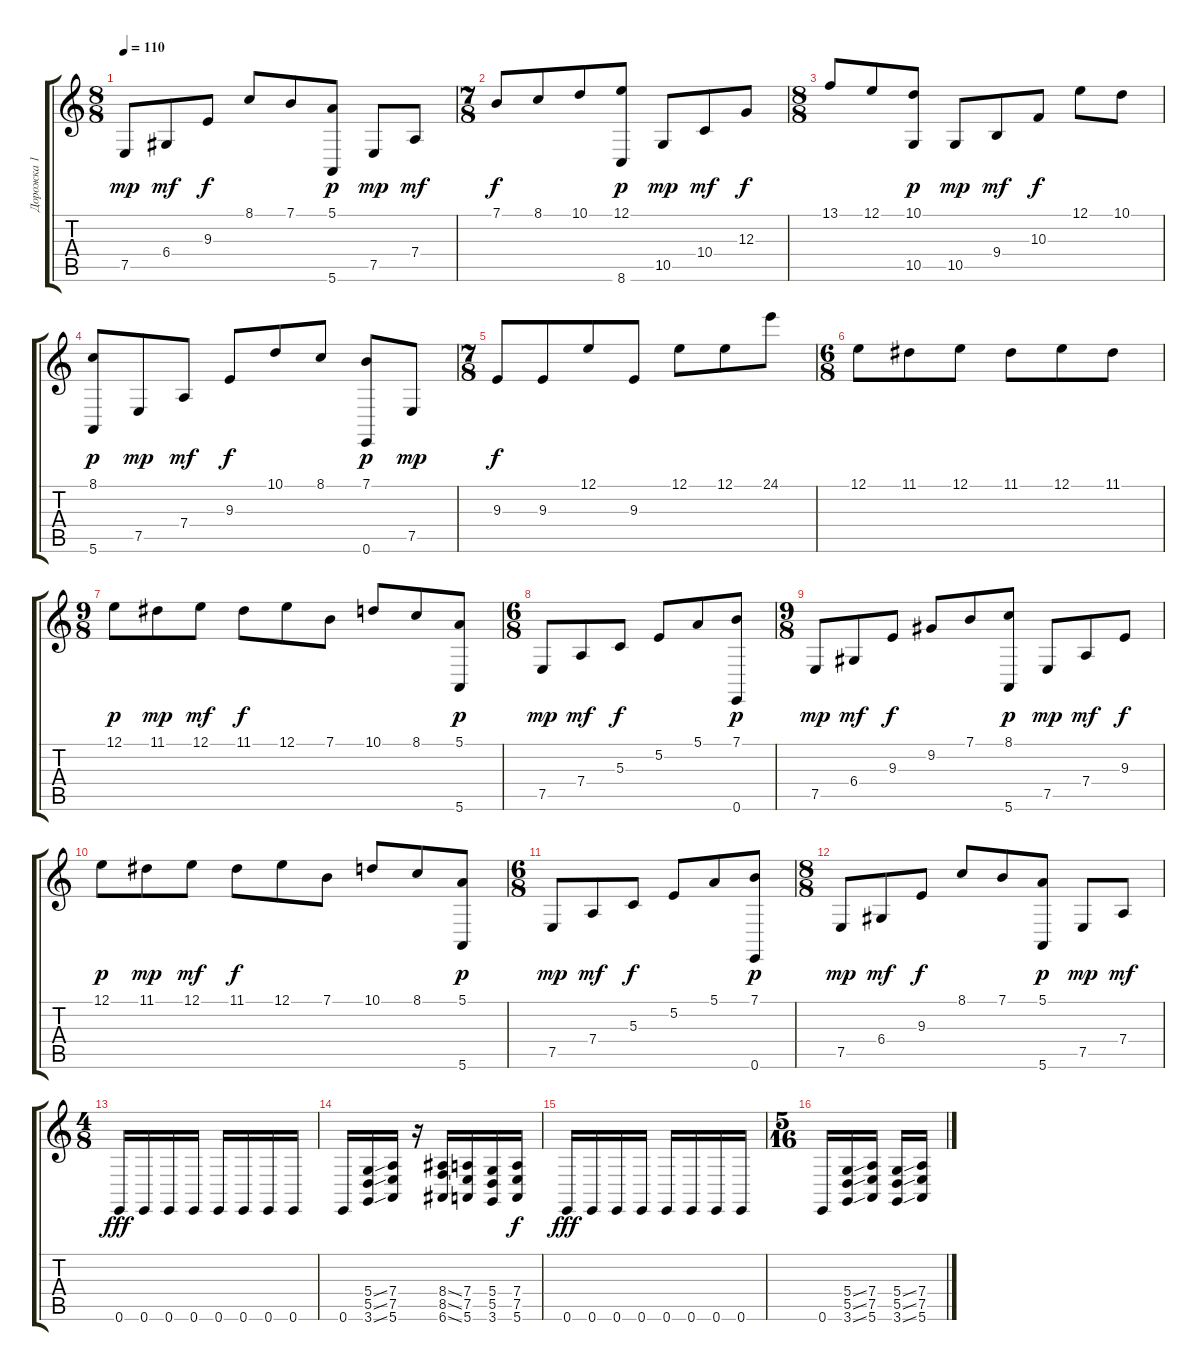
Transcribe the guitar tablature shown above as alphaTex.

\track ("Дорожка 1" "Дорожка 1") {instrument acousticgrandpiano}
\staff {score tabs}
\tuning (E4 B3 G3 D3 A2 E2) {hide}
\ts (8 8)
\tempo 110
\clef g2
\ks c
7.5.8{dy mp} 6.4.8{dy mf} 9.3.8{dy f} 8.1.8 7.1.8 (5.1 5.6).8{dy p} 7.5.8{dy mp} 7.4.8{dy mf} |
\ts (7 8)
7.1.8{dy f} 8.1.8 10.1.8 (12.1 8.6).8{dy p} 10.5.8{dy mp} 10.4.8{dy mf} 12.3.8{dy f} |
\ts (8 8)
13.1.8 12.1.8 (10.1 10.5).8{dy p} 10.5.8{dy mp} 9.4.8{dy mf} 10.3.8{dy f} 12.1.8 10.1.8 |
(8.1 5.6).8{dy p} 7.5.8{dy mp} 7.4.8{dy mf} 9.3.8{dy f} 10.1.8 8.1.8 (7.1 0.6).8{dy p} 7.5.8{dy mp} |
\ts (7 8)
9.3.8{dy f} 9.3.8 12.1.8 9.3.8 12.1.8 12.1.8 24.1.8 |
\ts (6 8)
12.1.8 11.1.8 12.1.8 11.1.8 12.1.8 11.1.8 |
\ts (9 8)
12.1.8{dy p} 11.1.8{dy mp} 12.1.8{dy mf} 11.1.8{dy f} 12.1.8 7.1.8 10.1.8 8.1.8 (5.1 5.6).8{dy p} |
\ts (6 8)
7.5.8{dy mp} 7.4.8{dy mf} 5.3.8{dy f} 5.2.8 5.1.8 (7.1 0.6).8{dy p} |
\ts (9 8)
7.5.8{dy mp} 6.4.8{dy mf} 9.3.8{dy f} 9.2.8 7.1.8 (8.1 5.6).8{dy p} 7.5.8{dy mp} 7.4.8{dy mf} 9.3.8{dy f} |
12.1.8{dy p} 11.1.8{dy mp} 12.1.8{dy mf} 11.1.8{dy f} 12.1.8 7.1.8 10.1.8 8.1.8 (5.1 5.6).8{dy p} |
\ts (6 8)
7.5.8{dy mp} 7.4.8{dy mf} 5.3.8{dy f} 5.2.8 5.1.8 (7.1 0.6).8{dy p} |
\ts (8 8)
7.5.8{dy mp} 6.4.8{dy mf} 9.3.8{dy f} 8.1.8 7.1.8 (5.1 5.6).8{dy p} 7.5.8{dy mp} 7.4.8{dy mf} |
\ts (4 8)
0.6.16{dy fff} 0.6.16 0.6.16 0.6.16 0.6.16 0.6.16 0.6.16 0.6.16 |
0.6.16 (5.4{ss} 5.5{ss} 3.6{ss}).16 (7.4 7.5 5.6).16 r.16 (8.4{ss} 8.5{ss} 6.6{ss}).16 (7.4 7.5 5.6).16 (5.4 5.5 3.6).16 (7.4 7.5 5.6).16{dy f} |
0.6.16{dy fff} 0.6.16 0.6.16 0.6.16 0.6.16 0.6.16 0.6.16 0.6.16 |
\ts (5 16)
0.6.16 (5.4{ss} 5.5{ss} 3.6{ss}).16 (7.4 7.5 5.6).16 (5.4{ss} 5.5{ss} 3.6{ss}).16 (7.4 7.5 5.6).16
